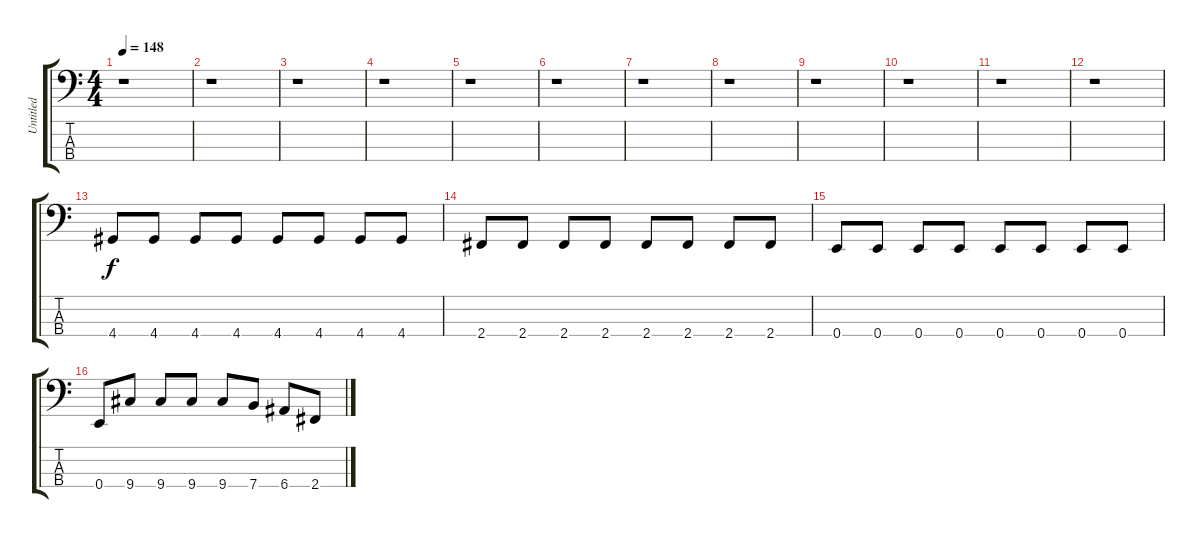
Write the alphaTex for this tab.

\track ("Untitled" "Untitled") {instrument electricbassfinger}
\staff {score tabs}
\tuning (G2 D2 A1 E1) {hide}
\ts (4 4)
\tempo 148
\clef f4
\ks c
r.1{dy f} |
r.1 |
r.1 |
r.1 |
r.1 |
r.1 |
r.1 |
r.1 |
r.1 |
r.1 |
r.1 |
r.1 |
4.4.8 4.4.8 4.4.8 4.4.8 4.4.8 4.4.8 4.4.8 4.4.8 |
2.4.8 2.4.8 2.4.8 2.4.8 2.4.8 2.4.8 2.4.8 2.4.8 |
0.4.8 0.4.8 0.4.8 0.4.8 0.4.8 0.4.8 0.4.8 0.4.8 |
0.4.8 9.4.8 9.4.8 9.4.8 9.4.8 7.4.8 6.4.8 2.4.8
